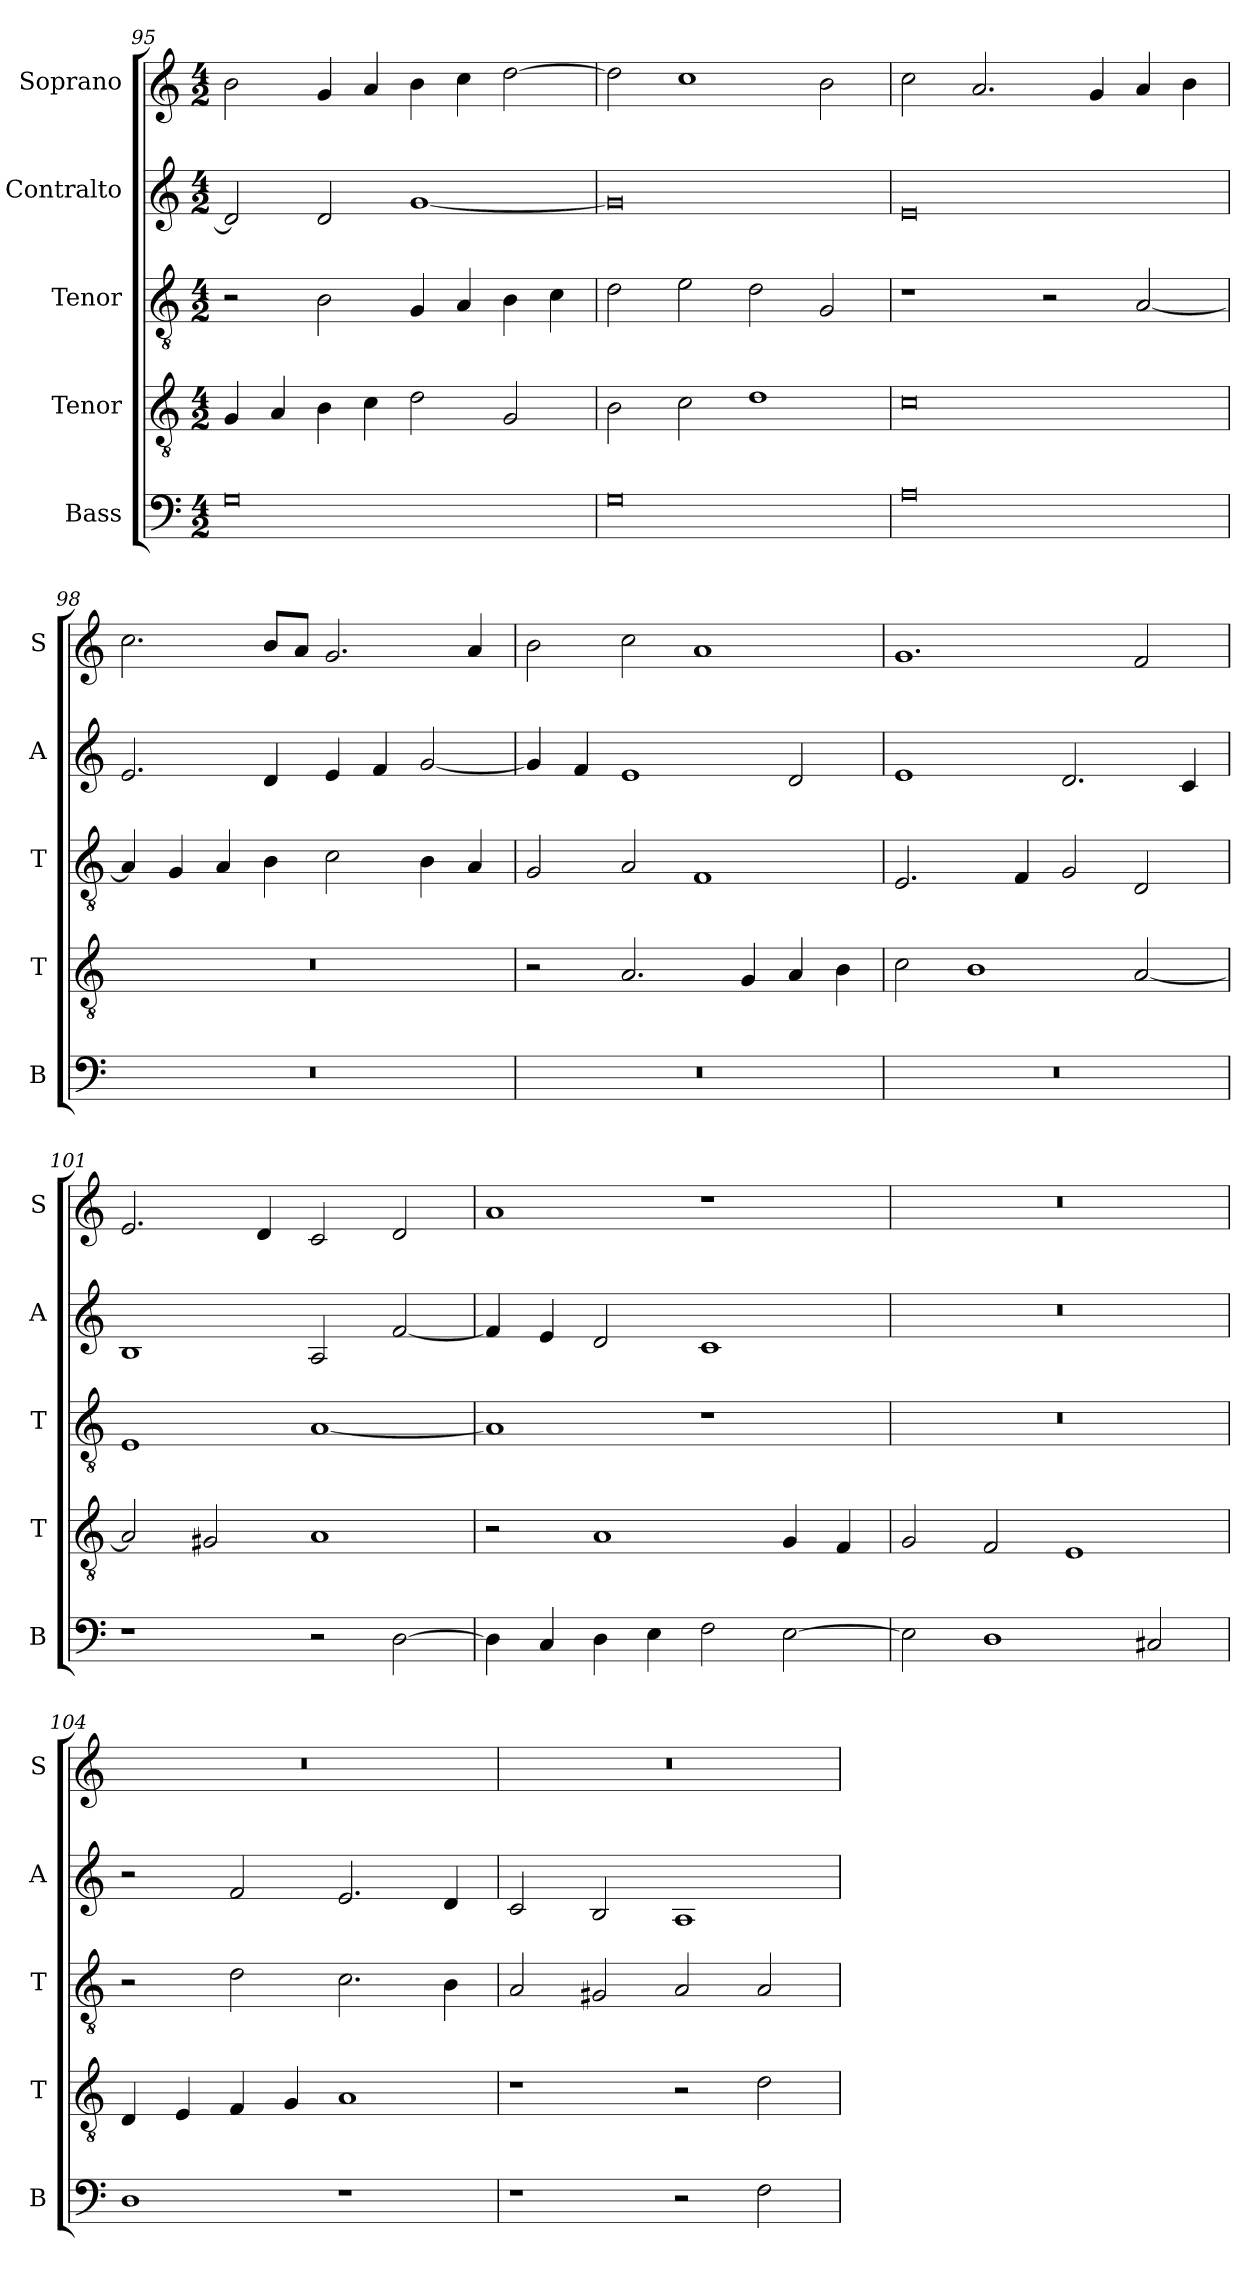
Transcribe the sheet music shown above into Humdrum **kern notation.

**kern	**kern	**kern	**kern	**kern
*part5	*part4	*part3	*part2	*part1
*staff5	*staff4	*staff3	*staff2	*staff1
*I"Bass	*I"Tenor	*I"Tenor	*I"Contralto	*I"Soprano
*I'B	*I'T	*I'T	*I'A	*I'S
*clefF4	*clefGv2	*clefGv2	*clefG2	*clefG2
*k[]	*k[]	*k[]	*k[]	*k[]
*D:dor	*D:dor	*D:dor	*D:dor	*D:dor
*M4/2	*M4/2	*M4/2	*M4/2	*M4/2
=95	=95	=95	=95	=95
0G	4G	2r	2d]	2b
.	4A	.	.	.
.	4B	2B	2d	4g
.	4c	.	.	4a
.	2d	4G	[1g	4b
.	.	4A	.	4cc
.	2G	4B	.	[2dd
.	.	4c	.	.
=96	=96	=96	=96	=96
0G	2B	2d	0g]	2dd]
.	2c	2e	.	1cc
.	1d	2d	.	.
.	.	2G	.	2b
=97	=97	=97	=97	=97
0A	0c	1r	0e	2cc
.	.	.	.	2.a
.	.	2r	.	.
.	.	.	.	4g
.	.	[2A	.	4a
.	.	.	.	4b
=98	=98	=98	=98	=98
0r	0r	4A]	2.e	2.cc
.	.	4G	.	.
.	.	4A	.	.
.	.	4B	4d	8b/L
.	.	.	.	8a/J
.	.	2c	4e	2.g
.	.	.	4f	.
.	.	4B	[2g	.
.	.	4A	.	4a
=99	=99	=99	=99	=99
0r	2r	2G	4g]	2b
.	.	.	4f	.
.	2.A	2A	1e	2cc
.	.	1F	.	1a
.	4G	.	.	.
.	4A	.	2d	.
.	4B	.	.	.
=100	=100	=100	=100	=100
0r	2c	2.E	1e	1.g
.	1B	.	.	.
.	.	4F	.	.
.	.	2G	2.d	.
.	[2A	2D	.	2f
.	.	.	4c	.
=101	=101	=101	=101	=101
1r	2A]	1E	1B	2.e
.	2G#X	.	.	.
.	.	.	.	4d
2r	1A	[1A	2A	2c
[2D	.	.	[2f	2d
=102	=102	=102	=102	=102
4D]	2r	1A]	4f]	1a
4C	.	.	4e	.
4D	1A	.	2d	.
4E	.	.	.	.
2F	.	1r	1c	1r
[2E	4G	.	.	.
.	4F	.	.	.
=103	=103	=103	=103	=103
2E]	2G	0r	0r	0r
1D	2F	.	.	.
.	1E	.	.	.
2C#X	.	.	.	.
=104	=104	=104	=104	=104
1D	4D	2r	2r	0r
.	4E	.	.	.
.	4F	2d	2f	.
.	4G	.	.	.
1r	1A	2.c	2.e	.
.	.	4B	4d	.
=105	=105	=105	=105	=105
1r	1r	2A	2c	0r
.	.	2G#X	2B	.
2r	2r	2A	1A	.
2F	2d	2A	.	.
=	=	=	=	=
*-	*-	*-	*-	*-
